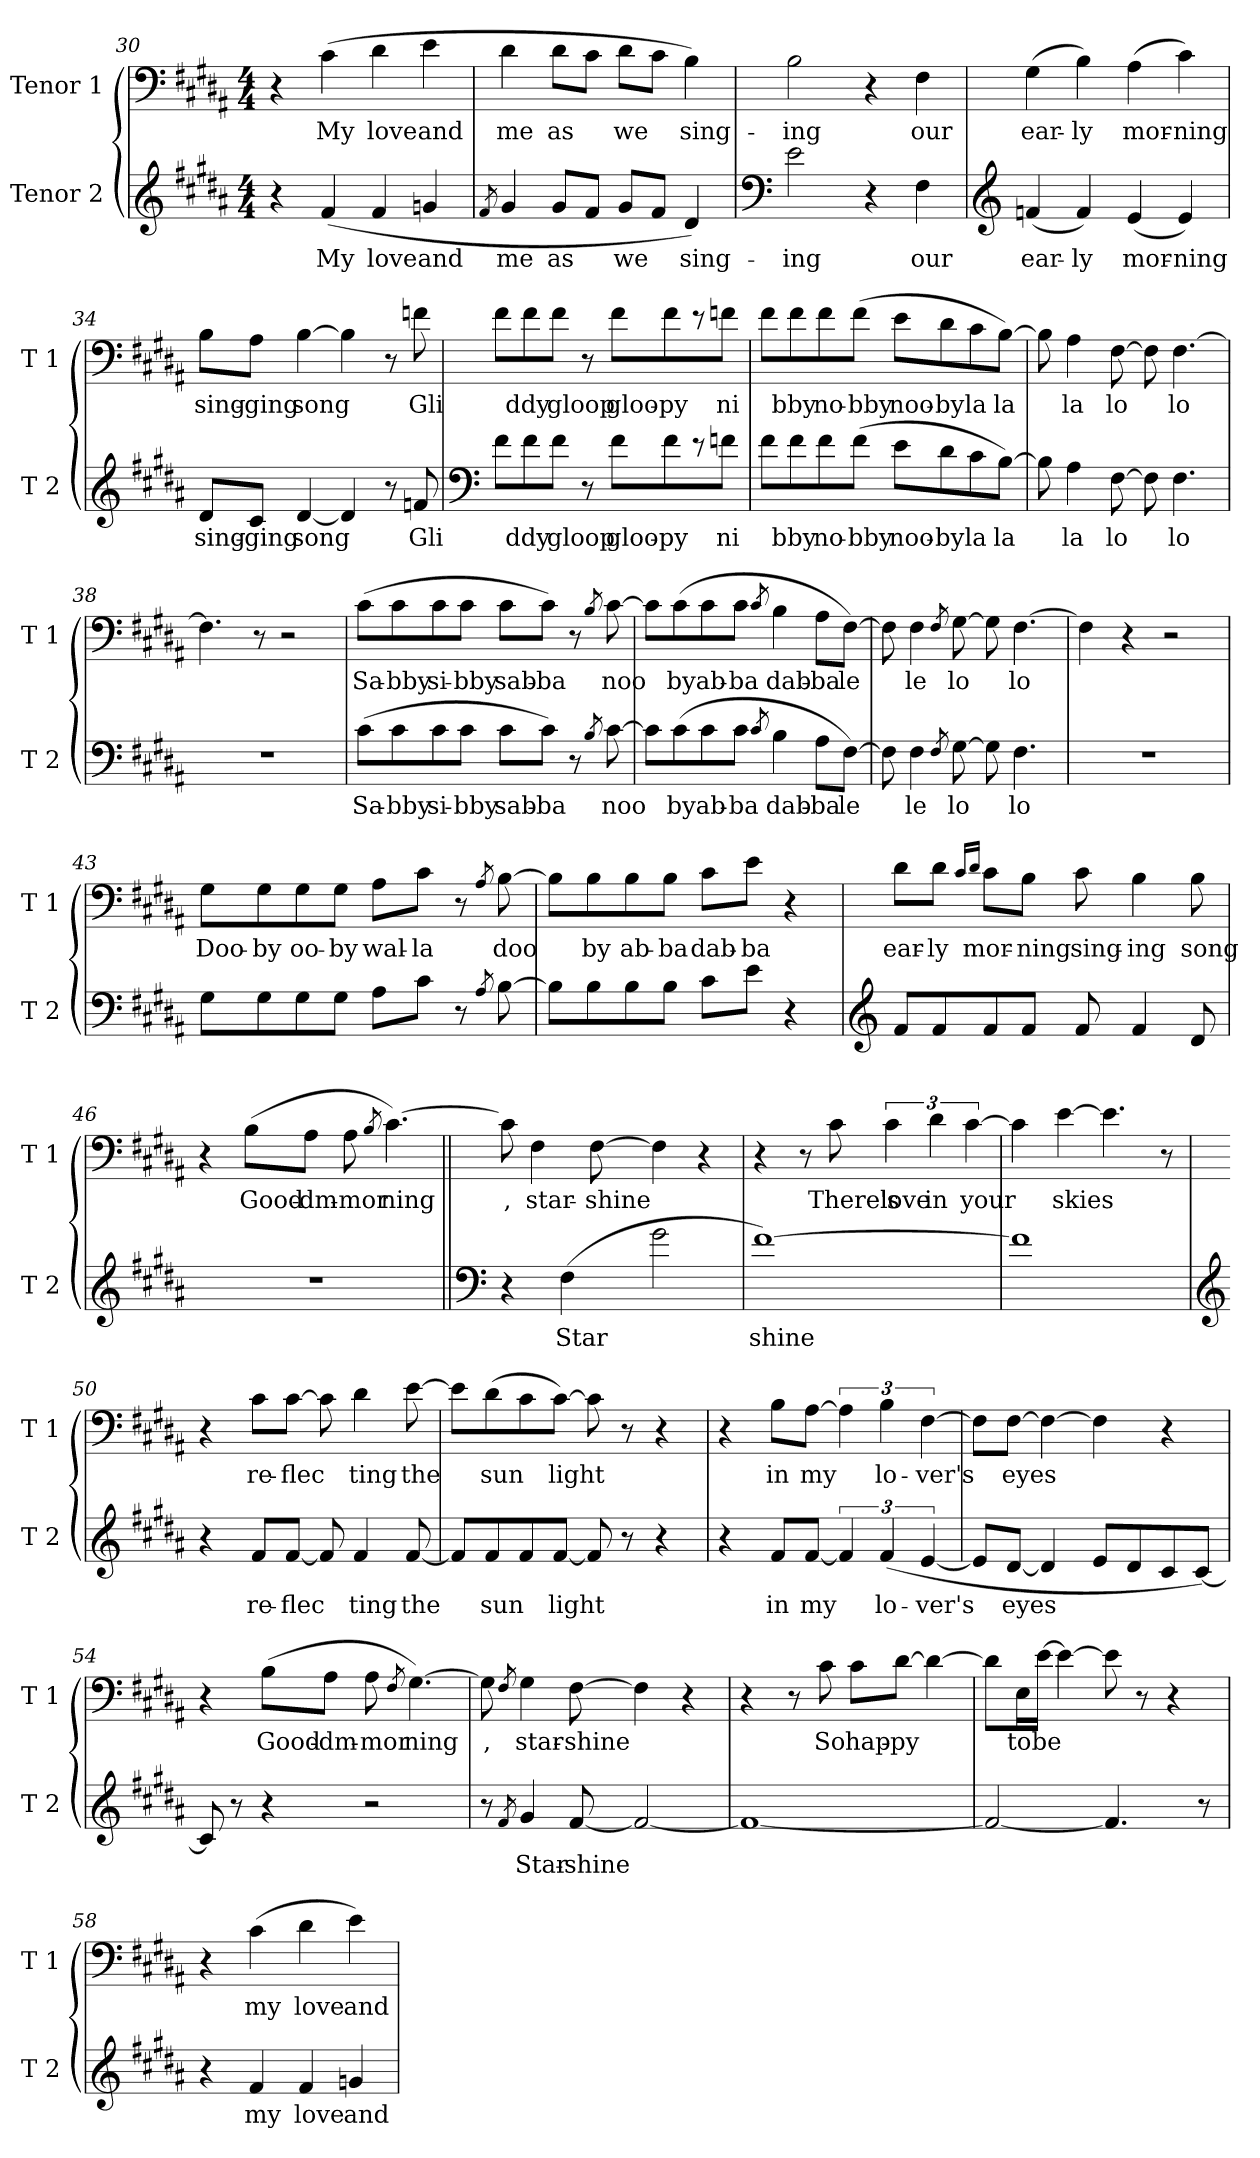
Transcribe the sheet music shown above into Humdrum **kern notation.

**kern	**text	**kern	**text
*part2	*part2	*part1	*part1
*staff2	*staff2	*staff1	*staff1
*I"Tenor 2	*	*I"Tenor 1	*
*I'T 2	*	*I'T 1	*
*clefG2	*	*clefF4	*
*k[f#c#g#d#a#]	*	*k[f#c#g#d#a#]	*
*B:	*	*B:	*
*M4/4	*	*M4/4	*
=30	=30	=30	=30
4r	.	4r	.
!	!LO:LY:b	!	!LO:LY:b
(<4f#/	My	(>4c#\	My
!	!LO:LY:b	!	!LO:LY:b
4f#/	love	4d#\	love
!	!LO:LY:b	!	!LO:LY:b
4gn/	and	4e\	and
!!LO:LB:g=z
=31	=31	=31	=31
8qf#/	.	.	.
!	!LO:LY:b	!	!LO:LY:b
4g#/	me	4d#\	me
!	!LO:LY:b	!	!LO:LY:b
8g#/L	as	8d#\L	as
8f#/J	.	8c#\J	.
!	!LO:LY:b	!	!LO:LY:b
8g#/L	we	8d#\L	we
8f#/J	.	8c#\J	.
!	!LO:LY:b	!	!LO:LY:b
4d#/)	sing-	4B\)	sing-
=32	=32	=32	=32
*clefF4	*	*	*
!	!LO:LY:b	!	!LO:LY:b
2e\	-ing	2B\	-ing
4r	.	4r	.
!	!LO:LY:b	!	!LO:LY:b
4F#\	our	4F#\	our
=33	=33	=33	=33
*clefG2	*	*	*
!	!LO:LY:b	!	!LO:LY:b
(<4fn/	ear-	(>4G#\	ear-
!	!LO:LY:b	!	!LO:LY:b
4f/)	-ly	4B\)	-ly
!	!LO:LY:b	!	!LO:LY:b
(<4e/	mor-	(>4A#\	mor-
!	!LO:LY:b	!	!LO:LY:b
4e/)	-ning	4c#\)	-ning
=34	=34	=34	=34
!	!LO:LY:b	!	!LO:LY:b
8d#/L	sing-	8B\L	sing-
!	!LO:LY:b	!	!LO:LY:b
8c#/J	-ging	8A#\J	-ging
!	!LO:LY:b	!	!LO:LY:b
[4d#/	song	[4B\	song
4d#/]	.	4B\]	.
!	!LO:LY:b	!	!LO:LY:b
8r	\!	8r	\!
!	!LO:LY:b	!	!LO:LY:b
8fn/	Gli	8fn\	Gli
!!LO:LB:g=z
=35	=35	=35	=35
*clefF4	*	*	*
8f#\L	.	8f#\L	.
!	!LO:LY:b	!	!LO:LY:b
8f#\	ddy	8f#\	ddy
!	!LO:LY:b	!	!LO:LY:b
8f#\J	gloop	8f#\J	gloop
8r	.	8r	.
!	!LO:LY:b	!	!LO:LY:b
8f#\L	gloo-	8f#\L	gloo-
!	!LO:LY:b	!	!LO:LY:b
8f#\	-py	8f#\	-py
8r	.	8r	.
!	!LO:LY:b	!	!LO:LY:b
8fn\J	ni	8fn\J	ni
=36	=36	=36	=36
8f#\L	.	8f#\L	.
!	!LO:LY:b	!	!LO:LY:b
8f#\	bby	8f#\	bby
!	!LO:LY:b	!	!LO:LY:b
8f#\	no-	8f#\	no-
!	!LO:LY:b	!	!LO:LY:b
(>8f#\J	-bby	(>8f#\J	-bby
!	!LO:LY:b	!	!LO:LY:b
8e\L	noo-	8e\L	noo-
!	!LO:LY:b	!	!LO:LY:b
8d#\	-by	8d#\	-by
!	!LO:LY:b	!	!LO:LY:b
8c#\	la	8c#\	la
!	!LO:LY:b	!	!LO:LY:b
[8B\J)	la	[8B\J)	la
=37	=37	=37	=37
8B\]	.	8B\]	.
!	!LO:LY:b	!	!LO:LY:b
4A#\	la	4A#\	la
!	!LO:LY:b	!	!LO:LY:b
[8F#\	lo	[8F#\	lo
8F#\]	.	8F#\]	.
!	!LO:LY:b	!	!LO:LY:b
4.F#\	lo	[4.F#\	lo
=38	=38	=38	=38
1r	.	4.F#\]	.
!	!	!	!LO:LY:b
.	.	8r	\!
.	.	2r	.
!!LO:LB:g=z
=39	=39	=39	=39
!	!LO:LY:b	!	!LO:LY:b
(>8c#\L	Sa-	(>8c#\L	Sa-
!	!LO:LY:b	!	!LO:LY:b
8c#\	-bby	8c#\	-bby
!	!LO:LY:b	!	!LO:LY:b
8c#\	si-	8c#\	si-
!	!LO:LY:b	!	!LO:LY:b
8c#\J	-bby	8c#\J	-bby
!	!LO:LY:b	!	!LO:LY:b
8c#\L	sab-	8c#\L	sab-
!	!LO:LY:b	!	!LO:LY:b
8c#\J)	-ba	8c#\J)	-ba
!	!LO:LY:b	!	!LO:LY:b
8r	,	8r	,
8qB/	.	8qB/	.
!	!LO:LY:b	!	!LO:LY:b
[8c#\	noo	[8c#\	noo
=40	=40	=40	=40
8c#\L]	.	8c#\L]	.
!	!LO:LY:b	!	!LO:LY:b
(>8c#\	by	(>8c#\	by
!	!LO:LY:b	!	!LO:LY:b
8c#\	ab-	8c#\	ab-
!	!LO:LY:b	!	!LO:LY:b
8c#\J	-ba	8c#\J	-ba
8qc#/	.	8qc#/	.
!	!LO:LY:b	!	!LO:LY:b
4B\	dab-	4B\	dab-
!	!LO:LY:b	!	!LO:LY:b
8A#\L	-ba	8A#\L	-ba
!	!LO:LY:b	!	!LO:LY:b
[8F#\J)	le	[8F#\J)	le
=41	=41	=41	=41
8F#\]	.	8F#\]	.
!	!LO:LY:b	!	!LO:LY:b
4F#\	le	4F#\	le
8qF#/	.	8qF#/	.
!	!LO:LY:b	!	!LO:LY:b
[8G#\	lo	[8G#\	lo
8G#\]	.	8G#\]	.
!	!LO:LY:b	!	!LO:LY:b
4.F#\	lo	[4.F#\	lo
=42	=42	=42	=42
1r	.	4F#\]	.
!	!	!	!LO:LY:b
.	.	4r	\!
.	.	2r	.
!!LO:LB:g=z
=43	=43	=43	=43
!	!	!	!LO:LY:b
8G#\L	.	8G#\L	Doo-
!	!	!	!LO:LY:b
8G#\	.	8G#\	-by
!	!	!	!LO:LY:b
8G#\	.	8G#\	oo-
!	!	!	!LO:LY:b
8G#\J	.	8G#\J	-by
!	!	!	!LO:LY:b
8A#\L	.	8A#\L	wal-
!	!	!	!LO:LY:b
8c#\J	.	8c#\J	-la
8r	.	8r	.
8qA#/	.	8qA#/	.
!	!	!	!LO:LY:b
[8B\	.	[8B\	doo
=44	=44	=44	=44
8B\L]	.	8B\L]	.
!	!	!	!LO:LY:b
8B\	.	8B\	by
!	!	!	!LO:LY:b
8B\	.	8B\	ab-
!	!	!	!LO:LY:b
8B\J	.	8B\J	-ba
!	!	!	!LO:LY:b
8c#\L	.	8c#\L	dab-
!	!	!	!LO:LY:b
8e\J	.	8e\J	-ba
!	!	!	!LO:LY:b
4r	.	4r	,
=45	=45	=45	=45
*clefG2	*	*	*
!	!	!	!LO:LY:b
8f#/L	.	8d#\L	ear-
!	!	!	!LO:LY:b
8f#/	.	8d#\J	-ly
.	.	16qc#/LL	.
.	.	16qd#/JJ	.
!	!	!	!LO:LY:b
8f#/	.	8c#\L	mor-
!	!	!	!LO:LY:b
8f#/J	.	8B\J	-ning
!	!	!	!LO:LY:b
8f#/	.	8c#\	sing-
!	!	!	!LO:LY:b
4f#/	.	4B\	-ing
!	!	!	!LO:LY:b
8d#/	.	8B\	song
!!LO:PB:g=z
=46	=46	=46	=46
!	!	!	!LO:LY:b
1r	.	4r	\!
!	!	!	!LO:LY:b
.	.	(>8B\L	Good-
!	!	!	!LO:LY:b
.	.	8A#\J	-dm-
!	!	!	!LO:LY:b
.	.	8A#\	-mor
.	.	8qB/	.
!	!	!	!LO:LY:b
.	.	[4.c#\)	ning
=47||	=47||	=47||	=47||
*clefF4	*	*	*
!	!	!	!LO:LY:b
4r	.	8c#\]	,
!	!	!	!LO:LY:b
.	.	4F#\	star-
!	!LO:LY:b	!	!
(>4F#\	Star	.	.
!	!	!	!LO:LY:b
.	.	[8F#\	-shine
2g#\	.	4F#\]	.
!	!	!	!LO:LY:b
.	.	4r	.
=48	=48	=48	=48
!	!LO:LY:b	!	!
[1f#)	shine	4r	.
.	.	8r	.
!	!	!	!LO:LY:b
.	.	8c#\	There's
!	!	!	!LO:LY:b
.	.	6c#\	love
!	!	!	!LO:LY:b
.	.	6d#\	in
!	!	!	!LO:LY:b
.	.	[6c#\	your
=49	=49	=49	=49
1f#]	.	4c#\]	.
!	!	!	!LO:LY:b
.	.	[4e\	skies
.	.	4.e\]	.
!	!	!	!LO:LY:b
.	.	8r	,
=50	=50	=50	=50
*clefG2	*	*	*
4r	.	4r	.
!	!LO:LY:b	!	!LO:LY:b
8f#/L	re-	8c#\L	re-
!	!LO:LY:b	!	!LO:LY:b
[8f#/J	-flec	[8c#\J	-flec
8f#/]	.	8c#\]	.
!	!LO:LY:b	!	!LO:LY:b
4f#/	ting	4d#\	ting
!	!LO:LY:b	!	!LO:LY:b
[8f#/	the	[8e\	the
!!LO:LB:g=z
=51	=51	=51	=51
8f#/L]	.	8e\L]	.
!	!LO:LY:b	!	!LO:LY:b
8f#/	sun	(>8d#\	sun
8f#/	.	8c#\	.
!	!LO:LY:b	!	!LO:LY:b
[8f#/J	light	[8c#\J)	light
8f#/]	.	8c#\]	.
!	!LO:LY:b	!	!LO:LY:b
8r	,	8r	,
4r	.	4r	.
=52	=52	=52	=52
4r	.	4r	.
!	!LO:LY:b	!	!LO:LY:b
8f#/L	in	8B\L	in
!	!LO:LY:b	!	!LO:LY:b
[8f#/J	my	[8A#\J	my
6f#/]	.	6A#\]	.
!	!LO:LY:b	!	!LO:LY:b
(<6f#/	lo-	6B\	lo-
!	!LO:LY:b	!	!LO:LY:b
[6e/	-ver's	[6F#\	-ver's
=53	=53	=53	=53
8e/L]	.	8F#\L]	.
!	!LO:LY:b	!	!LO:LY:b
[8d#/J	eyes	[8F#\J	eyes
4d#/]	.	4F#\_	.
8e/L	.	4F#\]	.
8d#/	.	.	.
!	!	!	!LO:LY:b
8c#/	.	4r	.
[8c#/J)	.	.	.
=54	=54	=54	=54
8c#/]	.	4r	.
!	!LO:LY:b	!	!
8r	\!	.	.
!	!	!	!LO:LY:b
4r	.	(>8B\L	Good-
!	!	!	!LO:LY:b
.	.	8A#\J	-dm-
!	!	!	!LO:LY:b
2r	.	8A#\	-mor
.	.	8qF#/	.
!	!	!	!LO:LY:b
.	.	[4.G#\)	ning
!!LO:LB:g=z
=55	=55	=55	=55
!	!	!	!LO:LY:b
8r	.	8G#\]	,
8qf#/	.	8qF#/	.
!	!LO:LY:b	!	!LO:LY:b
4g#/	Star-	4G#\	star-
!	!LO:LY:b	!	!LO:LY:b
[8f#/	-shine	[8F#\	-shine
2f#/_	.	4F#\]	.
!	!	!	!LO:LY:b
.	.	4r	.
=56	=56	=56	=56
1f#_	.	4r	.
.	.	8r	.
!	!	!	!LO:LY:b
.	.	8c#\	So
!	!	!	!LO:LY:b
.	.	8c#\L	hap-
!	!	!	!LO:LY:b
.	.	[8d#\J	-py
.	.	4d#\_	.
=57	=57	=57	=57
2f#/_	.	8d#\L]	.
!	!	!	!LO:LY:b
.	.	16E\L	to
!	!	!	!LO:LY:b
.	.	[16e\JJ	be
.	.	4e\_	.
4.f#/]	.	8e\]	.
!	!	!	!LO:LY:b
.	.	8r	,
.	.	4r	.
!	!LO:LY:b	!	!
8r	\!	.	.
=58	=58	=58	=58
4r	.	4r	.
!	!LO:LY:b	!	!LO:LY:b
4f#/	my	(>4c#\	my
!	!LO:LY:b	!	!LO:LY:b
4f#/	love	4d#\	love
!	!LO:LY:b	!	!LO:LY:b
4gn/	and	4e\)	and
=	=	=	=
*-	*-	*-	*-
